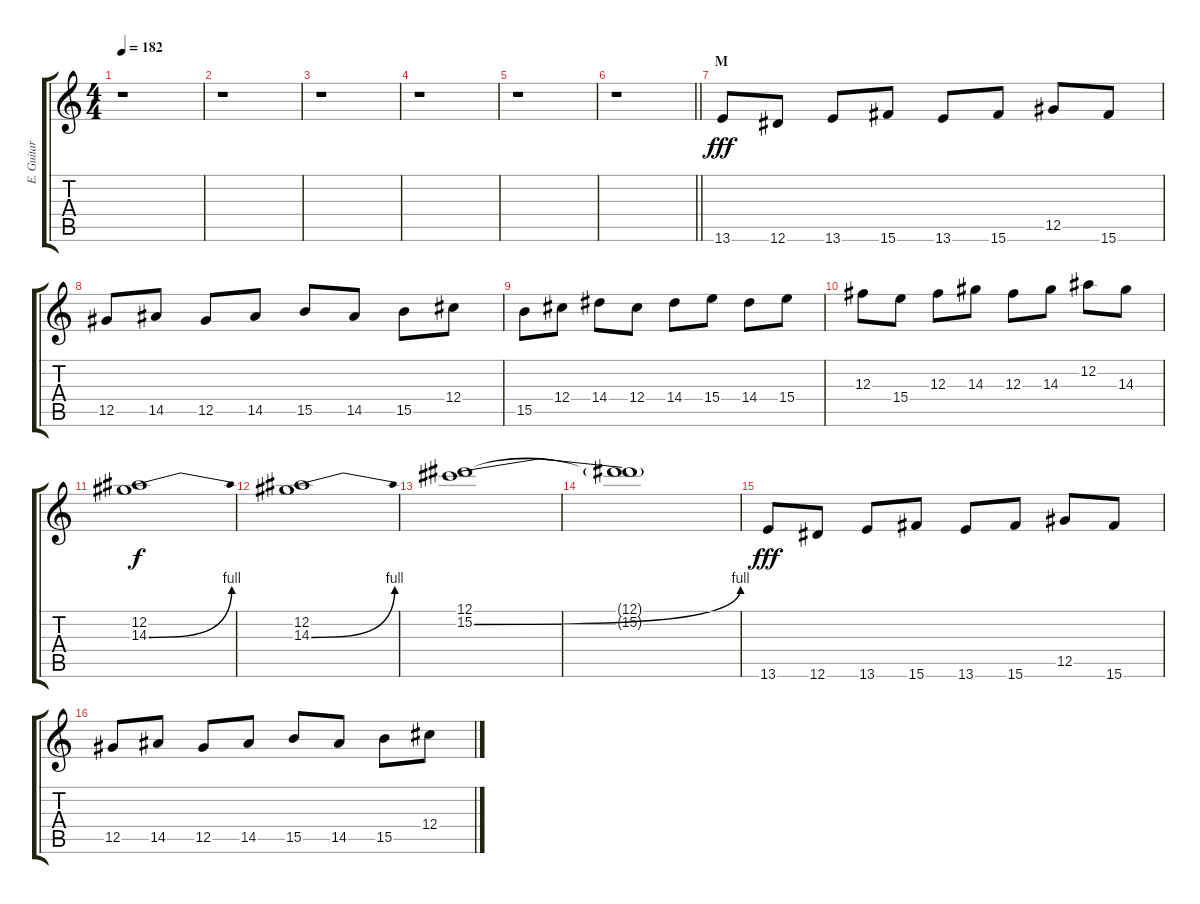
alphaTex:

\track ("E. Guitar I" "E. Guitar ") {instrument overdrivenguitar}
\staff {score tabs}
\tuning (Eb4 Bb3 Gb3 Db3 Ab2 Eb2) {hide}
\ts (4 4)
\tempo 182
\clef g2
\ks c
r.1{dy f} |
r.1 |
r.1 |
r.1 |
r.1 |
\barLineRight lightlight
r.1 |
\section ("" "M")
13.6.8{dy fff} 12.6.8 13.6.8 15.6.8 13.6.8 15.6.8 12.5.8 15.6.8 |
12.5.8 14.5.8 12.5.8 14.5.8 15.5.8 14.5.8 15.5.8 12.4.8 |
15.5.8 12.4.8 14.4.8 12.4.8 14.4.8 15.4.8 14.4.8 15.4.8 |
12.3.8 15.4.8 12.3.8 14.3.8 12.3.8 14.3.8 12.2.8 14.3.8 |
(12.2 14.3{be (bend 0 0 60 4)}).1{dy f} |
(12.2 14.3{be (bend 0 0 60 4)}).1 |
(12.1 15.2{be (bend 0 0 60 4)}).1 |
(12.1{t} 15.2{t}).1 |
13.6.8{dy fff} 12.6.8 13.6.8 15.6.8 13.6.8 15.6.8 12.5.8 15.6.8 |
12.5.8 14.5.8 12.5.8 14.5.8 15.5.8 14.5.8 15.5.8 12.4.8
